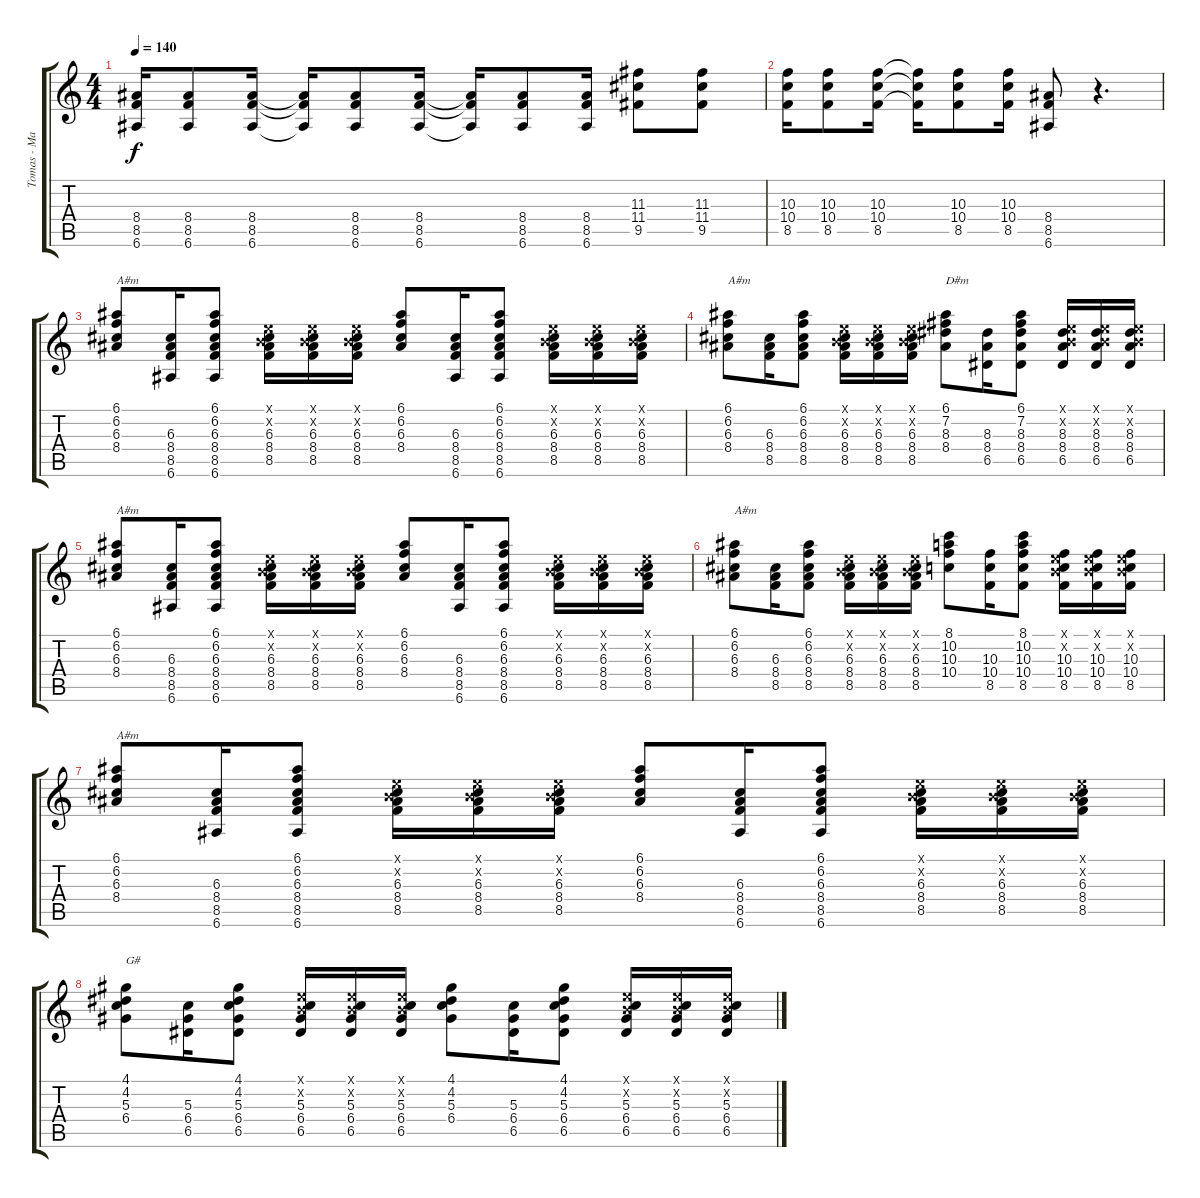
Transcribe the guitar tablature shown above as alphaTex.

\track ("Tomas - Main Guitar" "Tomas - Ma") {instrument electricguitarclean}
\staff {score tabs}
\tuning (E4 B3 G3 D3 A2 E2) {hide}
\ts (4 4)
\tempo 140
\clef g2
\ks c
(8.4 8.5 6.6).16{dy f instrument electricguitarclean} (8.4 8.5 6.6).8 (8.4 8.5 6.6).16 (8.4{t} 8.5{t} 6.6{t}).16 (8.4 8.5 6.6).8 (8.4 8.5 6.6).16 (8.4{t} 8.5{t} 6.6{t}).16 (8.4 8.5 6.6).8 (8.4 8.5 6.6).16 (11.3 11.4 9.5).8 (11.3 11.4 9.5).8 |
(10.3 10.4 8.5).16 (10.3 10.4 8.5).8 (10.3 10.4 8.5).16 (10.3{t} 10.4{t} 8.5{t}).16 (10.3 10.4 8.5).8 (10.3 10.4 8.5).16 (8.4 8.5 6.6).8 r.4{d} |
(6.1 6.2 6.3 8.4).8{txt "A#m"} (6.3 8.4 8.5 6.6).16 (6.1 6.2 6.3 8.4 8.5 6.6).8 (0.1{x} 0.2{x} 6.3 8.4 8.5).16 (0.1{x} 0.2{x} 6.3 8.4 8.5).16 (0.1{x} 0.2{x} 6.3 8.4 8.5).16 (6.1 6.2 6.3 8.4).8 (6.3 8.4 8.5 6.6).16 (6.1 6.2 6.3 8.4 8.5 6.6).8 (0.1{x} 0.2{x} 6.3 8.4 8.5).16 (0.1{x} 0.2{x} 6.3 8.4 8.5).16 (0.1{x} 0.2{x} 6.3 8.4 8.5).16 |
(6.1 6.2 6.3 8.4).8{txt "A#m"} (6.3 8.4 8.5).16 (6.1 6.2 6.3 8.4 8.5).8 (0.1{x} 0.2{x} 6.3 8.4 8.5).16 (0.1{x} 0.2{x} 6.3 8.4 8.5).16 (0.1{x} 0.2{x} 6.3 8.4 8.5).16 (6.1 7.2 8.3 8.4).8{txt "D#m"} (8.3 8.4 6.5).16 (6.1 7.2 8.3 8.4 6.5).8 (0.1{x} 0.2{x} 8.3 8.4 6.5).16 (0.1{x} 0.2{x} 8.3 8.4 6.5).16 (0.1{x} 0.2{x} 8.3 8.4 6.5).16 |
(6.1 6.2 6.3 8.4).8{txt "A#m"} (6.3 8.4 8.5 6.6).16 (6.1 6.2 6.3 8.4 8.5 6.6).8 (0.1{x} 0.2{x} 6.3 8.4 8.5).16 (0.1{x} 0.2{x} 6.3 8.4 8.5).16 (0.1{x} 0.2{x} 6.3 8.4 8.5).16 (6.1 6.2 6.3 8.4).8 (6.3 8.4 8.5 6.6).16 (6.1 6.2 6.3 8.4 8.5 6.6).8 (0.1{x} 0.2{x} 6.3 8.4 8.5).16 (0.1{x} 0.2{x} 6.3 8.4 8.5).16 (0.1{x} 0.2{x} 6.3 8.4 8.5).16 |
(6.1 6.2 6.3 8.4).8{txt "A#m"} (6.3 8.4 8.5).16 (6.1 6.2 6.3 8.4 8.5).8 (0.1{x} 0.2{x} 6.3 8.4 8.5).16 (0.1{x} 0.2{x} 6.3 8.4 8.5).16 (0.1{x} 0.2{x} 6.3 8.4 8.5).16 (8.1 10.2 10.3 10.4).8 (10.3 10.4 8.5).16 (8.1 10.2 10.3 10.4 8.5).8 (0.1{x} 0.2{x} 10.3 10.4 8.5).16 (0.1{x} 0.2{x} 10.3 10.4 8.5).16 (0.1{x} 0.2{x} 10.3 10.4 8.5).16 |
(6.1 6.2 6.3 8.4).8{txt "A#m"} (6.3 8.4 8.5 6.6).16 (6.1 6.2 6.3 8.4 8.5 6.6).8 (0.1{x} 0.2{x} 6.3 8.4 8.5).16 (0.1{x} 0.2{x} 6.3 8.4 8.5).16 (0.1{x} 0.2{x} 6.3 8.4 8.5).16 (6.1 6.2 6.3 8.4).8 (6.3 8.4 8.5 6.6).16 (6.1 6.2 6.3 8.4 8.5 6.6).8 (0.1{x} 0.2{x} 6.3 8.4 8.5).16 (0.1{x} 0.2{x} 6.3 8.4 8.5).16 (0.1{x} 0.2{x} 6.3 8.4 8.5).16 |
(4.1 4.2 5.3 6.4).8{txt "G#"} (5.3 6.4 6.5).16 (4.1 4.2 5.3 6.4 6.5).8 (0.1{x} 0.2{x} 5.3 6.4 6.5).16 (0.1{x} 0.2{x} 5.3 6.4 6.5).16 (0.1{x} 0.2{x} 5.3 6.4 6.5).16 (4.1 4.2 5.3 6.4).8 (5.3 6.4 6.5).16 (4.1 4.2 5.3 6.4 6.5).8 (0.1{x} 0.2{x} 5.3 6.4 6.5).16 (0.1{x} 0.2{x} 5.3 6.4 6.5).16 (0.1{x} 0.2{x} 5.3 6.4 6.5).16
